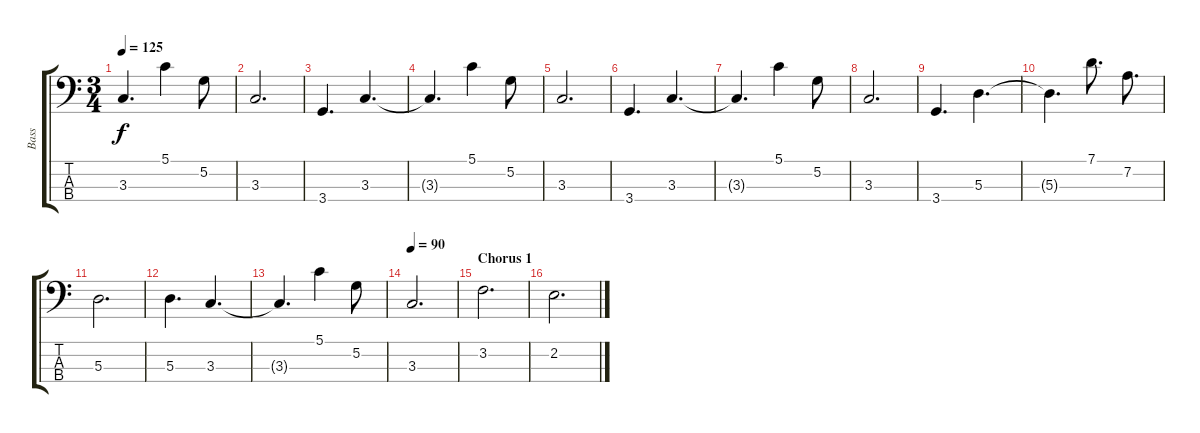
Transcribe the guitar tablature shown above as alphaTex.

\track ("Bass" "Bass") {instrument electricbassfinger}
\staff {score tabs}
\tuning (G2 D2 A1 E1) {hide}
\ts (3 4)
\tempo 125
\clef f4
\ks c
3.3{t}.4{d dy f} 5.1.4 5.2.8 |
3.3.2{d} |
3.4.4{d} 3.3.4{d} |
3.3{t}.4{d} 5.1.4 5.2.8 |
3.3.2{d} |
3.4.4{d} 3.3.4{d} |
3.3{t}.4{d} 5.1.4 5.2.8 |
3.3.2{d} |
3.4.4{d} 5.3.4{d} |
5.3{t}.4{d} 7.1.8{d} 7.2.8{d} |
5.3.2{d} |
5.3.4{d} 3.3.4{d} |
3.3{t}.4{d} 5.1.4 5.2.8 |
\tempo 90
3.3.2{d} |
\section ("" "Chorus 1")
3.2.2{d} |
2.2.2{d}
